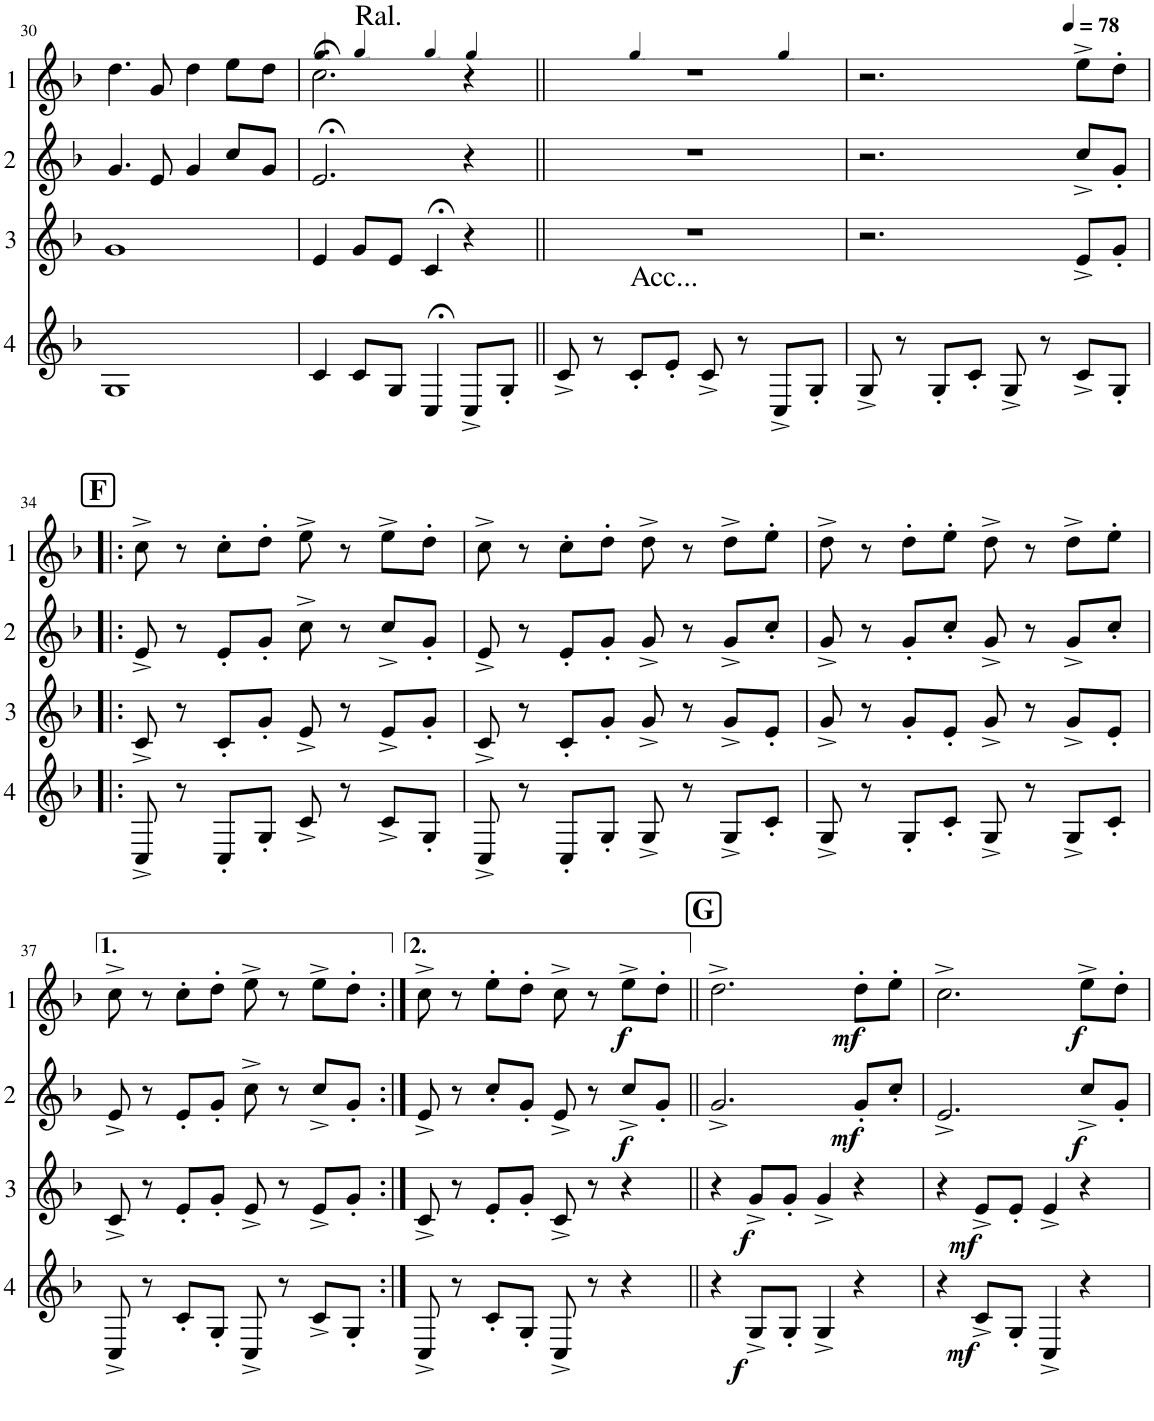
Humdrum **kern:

**kern	**dynam	**kern	**dynam	**kern	**dynam	**kern	**dynam
*part4	*part4	*part3	*part3	*part2	*part2	*part1	*part1
*staff4	*staff4	*staff3	*staff3	*staff2	*staff2	*staff1	*staff1
*I"Cor 4	*	*I"Cor 3	*	*I"Cor 2	*	*I"Cor 1	*
!!LO:PB:g=z
*clefG2	*	*clefG2	*	*clefG2	*	*clefG2	*
*Trd4c7	*	*Trd4c7	*	*Trd4c7	*	*Trd4c7	*
*k[b-]	*	*k[b-]	*	*k[b-]	*	*k[b-]	*
*M4/4	*	*M4/4	*	*M4/4	*	*M4/4	*
=30	=30	=30	=30	=30	=30	=30	=30
1G	.	1g	.	4.g/	.	4.dd\	.
.	.	.	.	8e/	.	8g/	.
.	.	.	.	4g/	.	4dd\	.
.	.	.	.	8cc/L	.	8ee\L	.
.	.	.	.	8g/J	.	8dd\J	.
=31	=31	=31	=31	=31	=31	=31	=31
*	*	*	*	*	*	*MM68	*
!	!	!	!	!	!	!LO:TX:a:t=Ral.	!
*	*	*	*	*	*	*^	*
*	*	*	*	*	*	*	*^	*
4c/	.	4e/	.	2.e;</	.	2.cc;<\	4ryy	2ryy	.
*	*	*	*	*	*	*MM60	*	*	*
8c/L	.	8g/L	.	.	.	.	2.ryy	.	.
8G/J	.	8e/J	.	.	.	.	.	.	.
*	*	*	*	*	*	*MM40	*	*	*
4C;</	.	4c;</	.	.	.	.	.	2ryy	.
*	*	*	*	*	*	*MM60	*	*	*
8C^/L	.	4r	.	4r	.	4r	.	.	.
8G'/J	.	.	.	.	.	.	.	.	.
=32||	=32||	=32||	=32||	=32||	=32||	=32||	=32||	=32||	=32||
!LO:TX:a:t=Acc...	!	!	!	!	!	!	!	!	!
8c^/	.	1r	.	1r	.	1r	4ryy	2.ryy	.
8r	.	.	.	.	.	.	.	.	.
*	*	*	*	*	*	*MM66	*	*	*
8c'/L	.	.	.	.	.	.	2.ryy	.	.
8e'/J	.	.	.	.	.	.	.	.	.
8c^/	.	.	.	.	.	.	.	.	.
8r	.	.	.	.	.	.	.	.	.
*	*	*	*	*	*	*MM72	*	*	*
8C^/L	.	.	.	.	.	.	.	4ryy	.
8G'/J	.	.	.	.	.	.	.	.	.
*	*	*	*	*	*	*	*v	*v	*
=33	=33	=33	=33	=33	=33	=33	=33	=33
8G^/	.	2.r	.	2.r	.	2.r	4ryy	.
8r	.	.	.	.	.	.	.	.
*	*	*	*	*	*	*MM78	*	*
8G'/L	.	.	.	.	.	.	2.ryy	.
8c'/J	.	.	.	.	.	.	.	.
8G^/	.	.	.	.	.	.	.	.
8r	.	.	.	.	.	.	.	.
8c^/L	.	8e^/L	.	8cc^/L	.	8ee^\L	.	.
8G'/J	.	8g'/J	.	8g'/J	.	8dd'\J	.	.
*	*	*	*	*	*	*v	*v	*
!!LO:LB:g=z
!!LO:REH:place=s1:a:B:cj:fs=14:t=F
=34!|:	=34!|:	=34!|:	=34!|:	=34!|:	=34!|:	=34!|:	=34!|:
8C^/	.	8c^/	.	8e^/	.	8cc^\	.
8r	.	8r	.	8r	.	8r	.
8C'/L	.	8c'/L	.	8e'/L	.	8cc'\L	.
8G'/J	.	8g'/J	.	8g'/J	.	8dd'\J	.
8c^/	.	8e^/	.	8cc^\	.	8ee^\	.
8r	.	8r	.	8r	.	8r	.
8c^/L	.	8e^/L	.	8cc^/L	.	8ee^\L	.
8G'/J	.	8g'/J	.	8g'/J	.	8dd'\J	.
=35	=35	=35	=35	=35	=35	=35	=35
8C^/	.	8c^/	.	8e^/	.	8cc^\	.
8r	.	8r	.	8r	.	8r	.
8C'/L	.	8c'/L	.	8e'/L	.	8cc'\L	.
8G'/J	.	8g'/J	.	8g'/J	.	8dd'\J	.
8G^/	.	8g^/	.	8g^/	.	8dd^\	.
8r	.	8r	.	8r	.	8r	.
8G^/L	.	8g^/L	.	8g^/L	.	8dd^\L	.
8c'/J	.	8e'/J	.	8cc'/J	.	8ee'\J	.
=36	=36	=36	=36	=36	=36	=36	=36
8G^/	.	8g^/	.	8g^/	.	8dd^\	.
8r	.	8r	.	8r	.	8r	.
8G'/L	.	8g'/L	.	8g'/L	.	8dd'\L	.
8c'/J	.	8e'/J	.	8cc'/J	.	8ee'\J	.
8G^/	.	8g^/	.	8g^/	.	8dd^\	.
8r	.	8r	.	8r	.	8r	.
8G^/L	.	8g^/L	.	8g^/L	.	8dd^\L	.
8c'/J	.	8e'/J	.	8cc'/J	.	8ee'\J	.
!!LO:LB:g=z
=37	=37	=37	=37	=37	=37	=37	=37
8C^/	.	8c^/	.	8e^/	.	8cc^\	.
8r	.	8r	.	8r	.	8r	.
8c'/L	.	8e'/L	.	8e'/L	.	8cc'\L	.
8G'/J	.	8g'/J	.	8g'/J	.	8dd'\J	.
8C^/	.	8e^/	.	8cc^\	.	8ee^\	.
8r	.	8r	.	8r	.	8r	.
8c^/L	.	8e^/L	.	8cc^/L	.	8ee^\L	.
8G'/J	.	8g'/J	.	8g'/J	.	8dd'\J	.
=38:|!	=38:|!	=38:|!	=38:|!	=38:|!	=38:|!	=38:|!	=38:|!
8C^/	.	8c^/	.	8e^/	.	8cc^\	.
8r	.	8r	.	8r	.	8r	.
8c'/L	.	8e'/L	.	8cc'/L	.	8ee'\L	.
8G'/J	.	8g'/J	.	8g'/J	.	8dd'\J	.
8C^/	.	8c^/	.	8e^/	.	8cc^\	.
8r	.	8r	.	8r	.	8r	.
!	!	!	!	!	!LO:DY:b	!	!LO:DY:b
4r	.	4r	.	8cc^/L	f	8ee^\L	f
.	.	.	.	8g'/J	.	8dd'\J	.
!!LO:REH:place=s1:a:B:cj:fs=14:t=G
=39||	=39||	=39||	=39||	=39||	=39||	=39||	=39||
!	!LO:DY:b	!	!	!	!	!	!
4r	f	4r	.	2.g^/	.	2.dd^\	.
!	!	!	!LO:DY:b	!	!	!	!
8G^/L	.	8g^/L	f	.	.	.	.
8G'/J	.	8g'/J	.	.	.	.	.
4G^/	.	4g^/	.	.	.	.	.
!	!	!	!	!	!LO:DY:b	!	!LO:DY:b
4r	.	4r	.	8g'/L	mf	8dd'\L	mf
.	.	.	.	8cc'/J	.	8ee'\J	.
=40	=40	=40	=40	=40	=40	=40	=40
4r	.	4r	.	2.e^/	.	2.cc^\	.
!	!LO:DY:b	!	!LO:DY:b	!	!	!	!
8c^/L	mf	8e^/L	mf	.	.	.	.
8G'/J	.	8e'/J	.	.	.	.	.
4C^/	.	4e^/	.	.	.	.	.
!	!	!	!	!	!LO:DY:b	!	!LO:DY:b
4r	.	4r	.	8cc^/L	f	8ee^\L	f
.	.	.	.	8g'/J	.	8dd'\J	.
=	=	=	=	=	=	=	=
*-	*-	*-	*-	*-	*-	*-	*-
